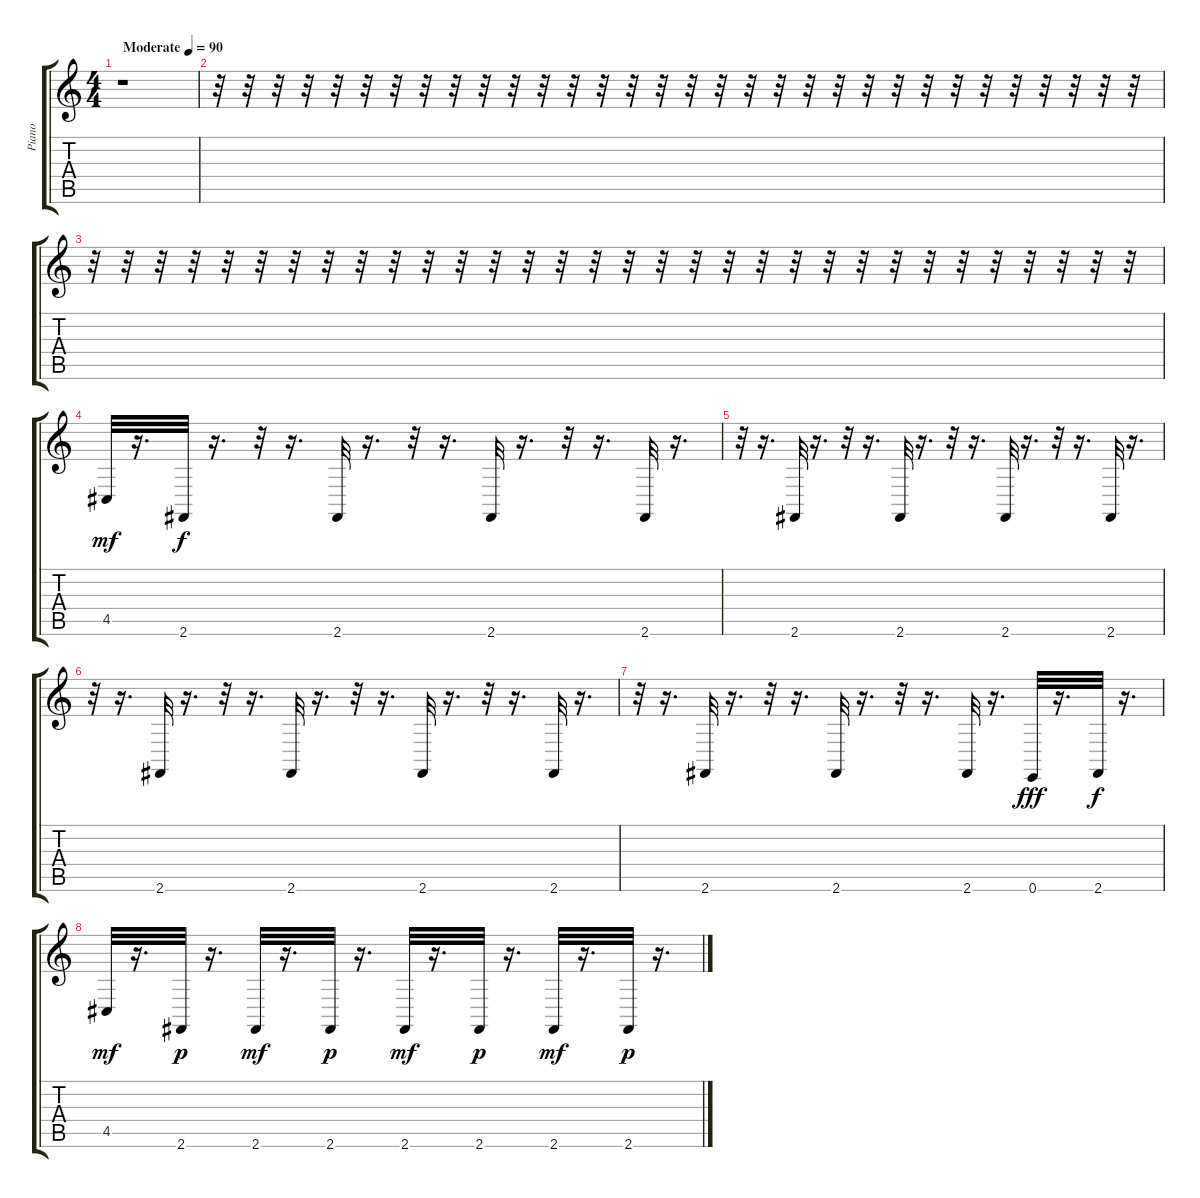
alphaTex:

\track ("Piano" "Piano") {instrument acousticgrandpiano}
\staff {score tabs}
\tuning (E4 B3 G3 D3 A2 E2) {hide}
\ts (4 4)
\tempo (90 "Moderate")
\clef g2
\ks c
r.1{dy mf instrument acousticgrandpiano} |
r.32 r.32 r.32 r.32 r.32 r.32 r.32 r.32 r.32 r.32 r.32 r.32 r.32 r.32 r.32 r.32 r.32 r.32 r.32 r.32 r.32 r.32 r.32 r.32 r.32 r.32 r.32 r.32 r.32 r.32 r.32 r.32 |
r.32 r.32 r.32 r.32 r.32 r.32 r.32 r.32 r.32 r.32 r.32 r.32 r.32 r.32 r.32 r.32 r.32 r.32 r.32 r.32 r.32 r.32 r.32 r.32 r.32 r.32 r.32 r.32 r.32 r.32 r.32 r.32 |
4.5.32 r.16{d} 2.6.32{dy f} r.16{d} r.32 r.16{d} 2.6.32 r.16{d} r.32 r.16{d} 2.6.32 r.16{d} r.32 r.16{d} 2.6.32 r.16{d} |
r.32 r.16{d} 2.6.32 r.16{d} r.32 r.16{d} 2.6.32 r.16{d} r.32 r.16{d} 2.6.32 r.16{d} r.32 r.16{d} 2.6.32 r.16{d} |
r.32 r.16{d} 2.6.32 r.16{d} r.32 r.16{d} 2.6.32 r.16{d} r.32 r.16{d} 2.6.32 r.16{d} r.32 r.16{d} 2.6.32 r.16{d} |
r.32 r.16{d} 2.6.32 r.16{d} r.32 r.16{d} 2.6.32 r.16{d} r.32 r.16{d} 2.6.32 r.16{d} 0.6.32{dy fff} r.16{d} 2.6.32{dy f} r.16{d} |
4.5.32{dy mf} r.16{d} 2.6.32{dy p} r.16{d} 2.6.32{dy mf} r.16{d} 2.6.32{dy p} r.16{d} 2.6.32{dy mf} r.16{d} 2.6.32{dy p} r.16{d} 2.6.32{dy mf} r.16{d} 2.6.32{dy p} r.16{d}
